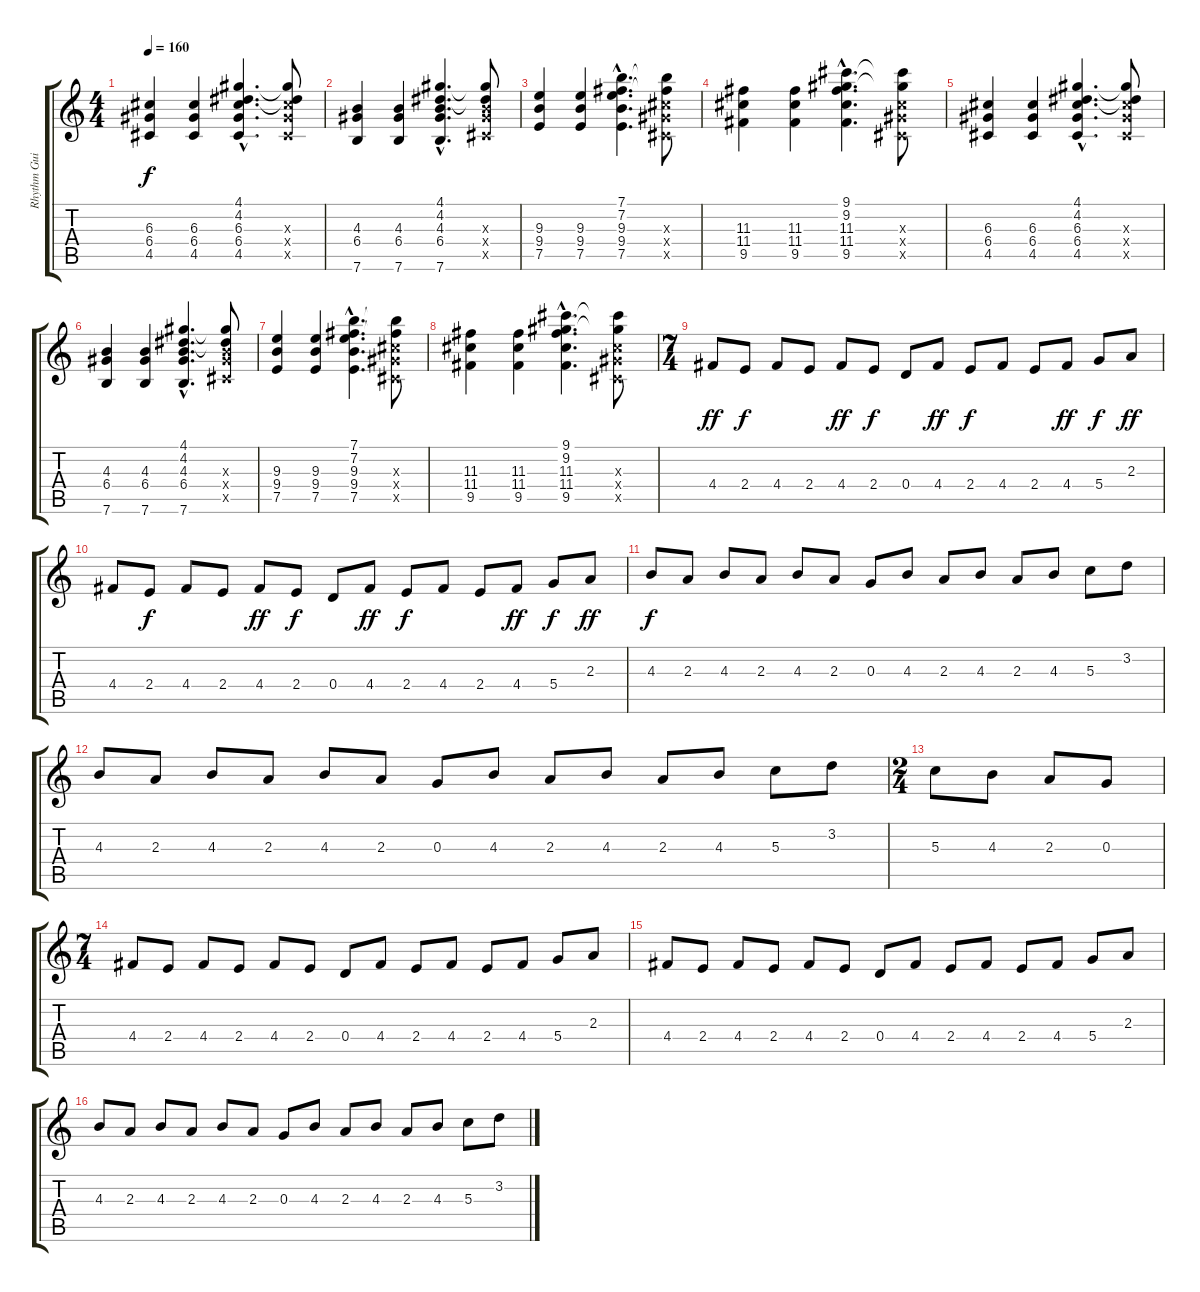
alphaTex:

\track ("Rhythm Guitar 2" "Rhythm Gui") {instrument overdrivenguitar}
\staff {score tabs}
\tuning (E4 B3 G3 D3 A2 E2) {hide}
\ts (4 4)
\tempo 160
\clef g2
\ks c
(6.3 6.4 4.5).4{dy f} (6.3 6.4 4.5).4 (4.1{hac} 4.2{hac} 6.3{hac} 6.4{hac} 4.5{hac}).4{d} (4.1{t} 4.2{t} 6.3{x} 6.4{x} 4.5{x}).8 |
(4.3 6.4 7.6).4 (4.3 6.4 7.6).4 (4.1{hac} 4.2{hac} 4.3{hac} 6.4{hac} 7.6{hac}).4{d} (4.1{t} 4.2{t} 4.3{x} 6.4{x} 4.5{x}).8 |
(9.3 9.4 7.5).4 (9.3 9.4 7.5).4 (7.1{hac} 7.2{hac} 9.3{hac} 9.4{hac} 7.5{hac}).4{d} (7.1{t} 7.2{t} 6.3{x} 6.4{x} 4.5{x}).8 |
(11.3 11.4 9.5).4 (11.3 11.4 9.5).4 (9.1{hac} 9.2{hac} 11.3{hac} 11.4{hac} 9.5{hac}).4{d} (9.1{t} 9.2{t} 6.3{x} 6.4{x} 4.5{x}).8 |
(6.3 6.4 4.5).4 (6.3 6.4 4.5).4 (4.1{hac} 4.2{hac} 6.3{hac} 6.4{hac} 4.5{hac}).4{d} (4.1{t} 4.2{t} 6.3{x} 6.4{x} 4.5{x}).8 |
(4.3 6.4 7.6).4 (4.3 6.4 7.6).4 (4.1{hac} 4.2{hac} 4.3{hac} 6.4{hac} 7.6{hac}).4{d} (4.1{t} 4.2{t} 4.3{x} 6.4{x} 4.5{x}).8 |
(9.3 9.4 7.5).4 (9.3 9.4 7.5).4 (7.1{hac} 7.2{hac} 9.3{hac} 9.4{hac} 7.5{hac}).4{d} (7.1{t} 7.2{t} 6.3{x} 6.4{x} 4.5{x}).8 |
(11.3 11.4 9.5).4 (11.3 11.4 9.5).4 (9.1{hac} 9.2{hac} 11.3{hac} 11.4{hac} 9.5{hac}).4{d} (9.1{t} 9.2{t} 6.3{x} 6.4{x} 4.5{x}).8 |
\ts (7 4)
4.4.8{dy ff volume 9 balance 11} 2.4.8{dy f} 4.4.8 2.4.8 4.4.8{dy ff} 2.4.8{dy f} 0.4.8 4.4.8{dy ff} 2.4.8{dy f} 4.4.8 2.4.8 4.4.8{dy ff} 5.4.8{dy f} 2.3.8{dy ff} |
4.4.8 2.4.8{dy f} 4.4.8 2.4.8 4.4.8{dy ff} 2.4.8{dy f} 0.4.8 4.4.8{dy ff} 2.4.8{dy f} 4.4.8 2.4.8 4.4.8{dy ff} 5.4.8{dy f} 2.3.8{dy ff} |
4.3.8{dy f} 2.3.8 4.3.8 2.3.8 4.3.8 2.3.8 0.3.8 4.3.8 2.3.8 4.3.8 2.3.8 4.3.8 5.3.8 3.2.8 |
4.3.8 2.3.8 4.3.8 2.3.8 4.3.8 2.3.8 0.3.8 4.3.8 2.3.8 4.3.8 2.3.8 4.3.8 5.3.8 3.2.8 |
\ts (2 4)
5.3.8 4.3.8 2.3.8 0.3.8 |
\ts (7 4)
4.4.8 2.4.8 4.4.8 2.4.8 4.4.8 2.4.8 0.4.8 4.4.8 2.4.8 4.4.8 2.4.8 4.4.8 5.4.8 2.3.8 |
4.4.8 2.4.8 4.4.8 2.4.8 4.4.8 2.4.8 0.4.8 4.4.8 2.4.8 4.4.8 2.4.8 4.4.8 5.4.8 2.3.8 |
4.3.8 2.3.8 4.3.8 2.3.8 4.3.8 2.3.8 0.3.8 4.3.8 2.3.8 4.3.8 2.3.8 4.3.8 5.3.8 3.2.8
